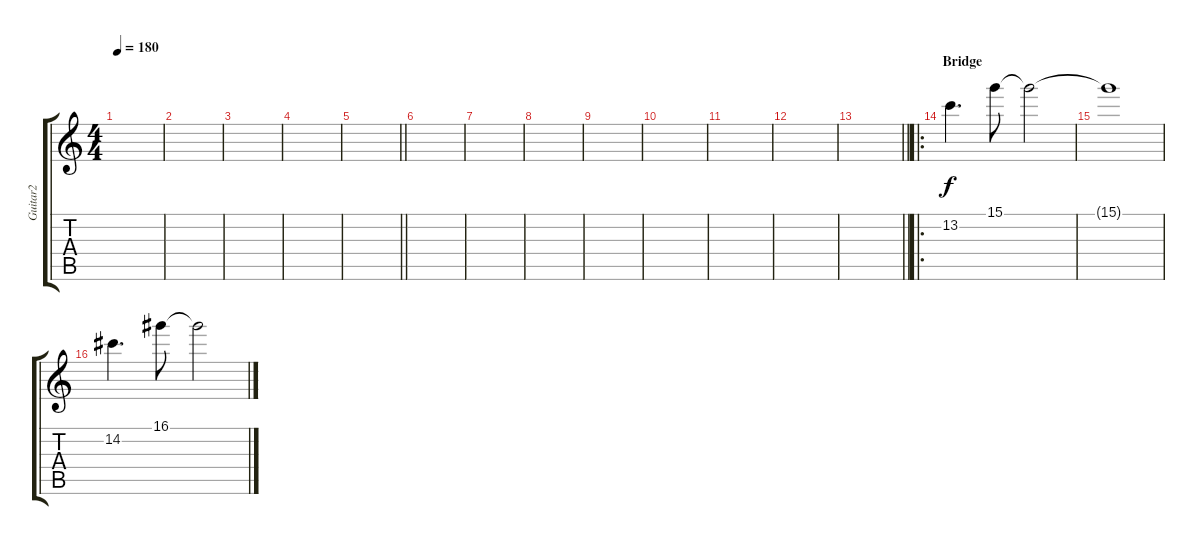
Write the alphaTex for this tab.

\track ("Guitar2" "Guitar2") {instrument overdrivenguitar}
\staff {score tabs}
\tuning (E4 B3 G3 D3 A2 E2) {hide}
\ts (4 4)
\tempo 180
\clef g2
\ks c
|
|
|
|
\barLineRight lightlight
|
|
|
|
|
|
|
|
\barLineRight lightlight
|
\ro
\section ("" "Bridge")
13.2.4{d} 15.1.8 15.1{t}.2 |
15.1{t}.1 |
14.2.4{d} 16.1.8 16.1{t}.2
